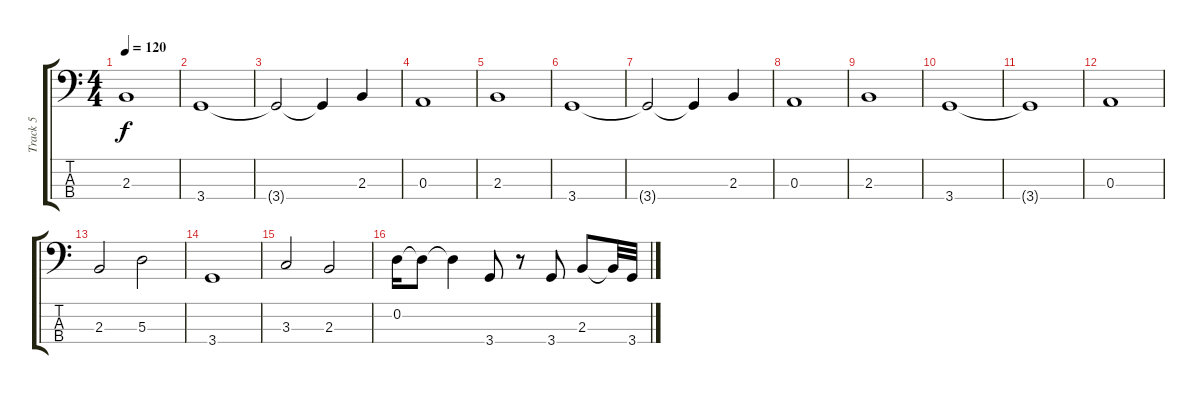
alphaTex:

\track ("Track 5" "Track 5") {instrument electricbassfinger}
\staff {score tabs}
\tuning (G2 D2 A1 E1) {hide}
\ts (4 4)
\tempo 120
\clef f4
\ks c
2.3.1{dy f} |
3.4.1 |
3.4{t}.2 3.4{t}.4 2.3.4 |
0.3.1 |
2.3.1 |
3.4.1 |
3.4{t}.2 3.4{t}.4 2.3.4 |
0.3.1 |
2.3.1 |
3.4.1 |
3.4{t}.1 |
0.3.1 |
2.3.2 5.3.2 |
3.4.1 |
3.3.2 2.3.2 |
0.2.16 0.2{t}.8 0.2{t}.4 3.4.8 r.8 3.4.8 2.3.8 2.3{t}.32 3.4.32
